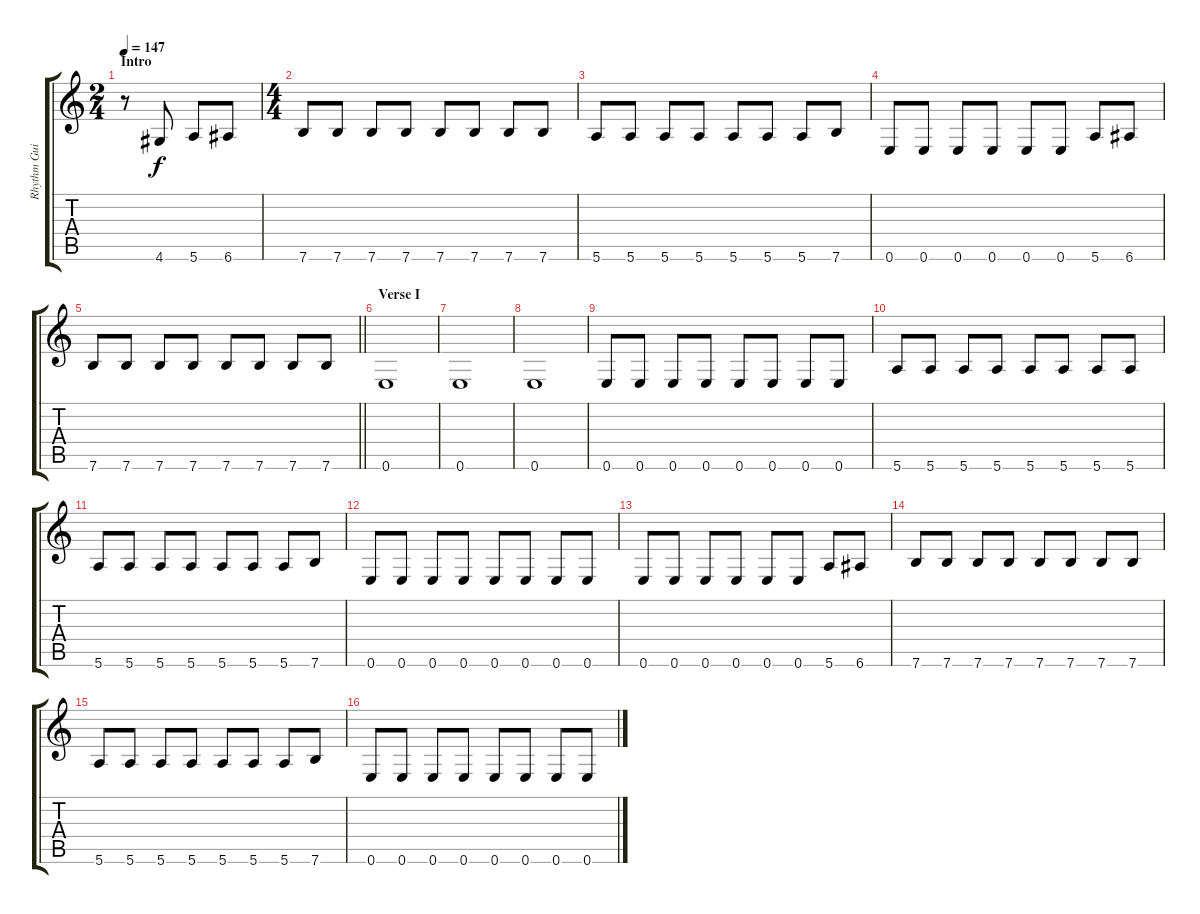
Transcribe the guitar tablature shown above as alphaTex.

\track ("Rhythm Guitar" "Rhythm Gui") {instrument electricguitarmuted}
\staff {score tabs}
\tuning (E4 B3 G3 D3 A2 E2) {hide}
\ts (2 4)
\section ("" "Intro")
\tempo 147
\clef g2
\ks c
r.8{dy f instrument electricguitarmuted} 4.6.8 5.6.8 6.6.8 |
\ts (4 4)
7.6.8 7.6.8 7.6.8 7.6.8 7.6.8 7.6.8 7.6.8 7.6.8 |
5.6.8 5.6.8 5.6.8 5.6.8 5.6.8 5.6.8 5.6.8 7.6.8 |
0.6.8 0.6.8 0.6.8 0.6.8 0.6.8 0.6.8 5.6.8 6.6.8 |
\barLineRight lightlight
7.6.8 7.6.8 7.6.8 7.6.8 7.6.8 7.6.8 7.6.8 7.6.8 |
\section ("" "Verse I")
0.6.1 |
0.6.1 |
0.6.1 |
0.6.8 0.6.8 0.6.8 0.6.8 0.6.8 0.6.8 0.6.8 0.6.8 |
5.6.8 5.6.8 5.6.8 5.6.8 5.6.8 5.6.8 5.6.8 5.6.8 |
5.6.8 5.6.8 5.6.8 5.6.8 5.6.8 5.6.8 5.6.8 7.6.8 |
0.6.8 0.6.8 0.6.8 0.6.8 0.6.8 0.6.8 0.6.8 0.6.8 |
0.6.8 0.6.8 0.6.8 0.6.8 0.6.8 0.6.8 5.6.8 6.6.8 |
7.6.8 7.6.8 7.6.8 7.6.8 7.6.8 7.6.8 7.6.8 7.6.8 |
5.6.8 5.6.8 5.6.8 5.6.8 5.6.8 5.6.8 5.6.8 7.6.8 |
0.6.8 0.6.8 0.6.8 0.6.8 0.6.8 0.6.8 0.6.8 0.6.8
